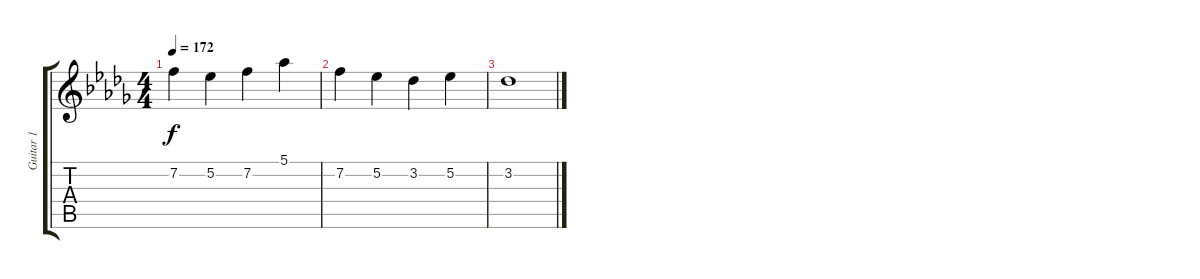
\track ("Guitar 1" "Guitar 1") {instrument distortionguitar}
\staff {score tabs}
\tuning (Eb4 Bb3 Gb3 Db3 Ab2 Eb2) {hide}
\ts (4 4)
\tempo 172
\clef g2
\ks db
7.2.4{dy f} 5.2.4 7.2.4 5.1.4 |
7.2.4 5.2.4 3.2.4 5.2.4 |
3.2.1
